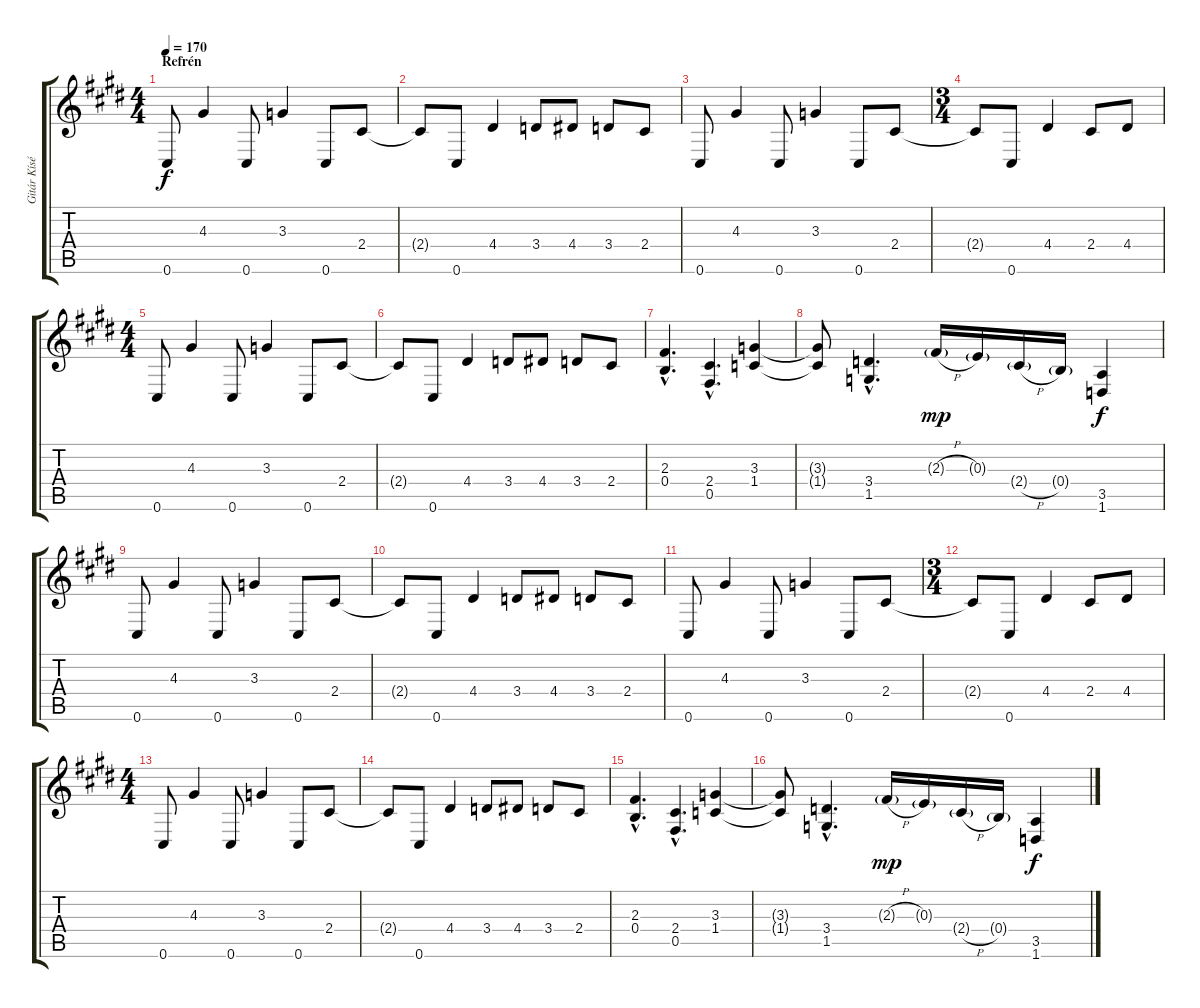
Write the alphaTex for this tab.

\track ("Gitár Kíséret 2" "Gitár Kísé") {instrument distortionguitar}
\staff {score tabs}
\tuning (Db4 Ab3 E3 B2 Gb2 Db2) {hide}
\ts (4 4)
\section ("" "Refrén")
\tempo 170
\clef g2
\ks c#minor
0.6.8{dy f} 4.3.4 0.6.8 3.3.4 0.6.8 2.4.8 |
2.4{t}.8 0.6.8 4.4.4 3.4.8 4.4.8 3.4.8 2.4.8 |
0.6.8 4.3.4 0.6.8 3.3.4 0.6.8 2.4.8 |
\ts (3 4)
2.4{t}.8 0.6.8 4.4.4 2.4.8 4.4.8 |
\ts (4 4)
0.6.8 4.3.4 0.6.8 3.3.4 0.6.8 2.4.8 |
2.4{t}.8 0.6.8 4.4.4 3.4.8 4.4.8 3.4.8 2.4.8 |
(2.3{hac} 0.4{hac}).4{d} (2.4{hac} 0.5{hac}).4{d} (3.3 1.4).4 |
(3.3{t} 1.4{t}).8 (3.4{hac} 1.5{hac}).4{d} 2.3{h g}.16{dy mp} 0.3{g}.16 2.4{h g}.16 0.4{g}.16 (3.5 1.6).4{dy f} |
0.6.8 4.3.4 0.6.8 3.3.4 0.6.8 2.4.8 |
2.4{t}.8 0.6.8 4.4.4 3.4.8 4.4.8 3.4.8 2.4.8 |
0.6.8 4.3.4 0.6.8 3.3.4 0.6.8 2.4.8 |
\ts (3 4)
2.4{t}.8 0.6.8 4.4.4 2.4.8 4.4.8 |
\ts (4 4)
0.6.8 4.3.4 0.6.8 3.3.4 0.6.8 2.4.8 |
2.4{t}.8 0.6.8 4.4.4 3.4.8 4.4.8 3.4.8 2.4.8 |
(2.3{hac} 0.4{hac}).4{d} (2.4{hac} 0.5{hac}).4{d} (3.3 1.4).4 |
(3.3{t} 1.4{t}).8 (3.4{hac} 1.5{hac}).4{d} 2.3{h g}.16{dy mp} 0.3{g}.16 2.4{h g}.16 0.4{g}.16 (3.5 1.6).4{dy f}
